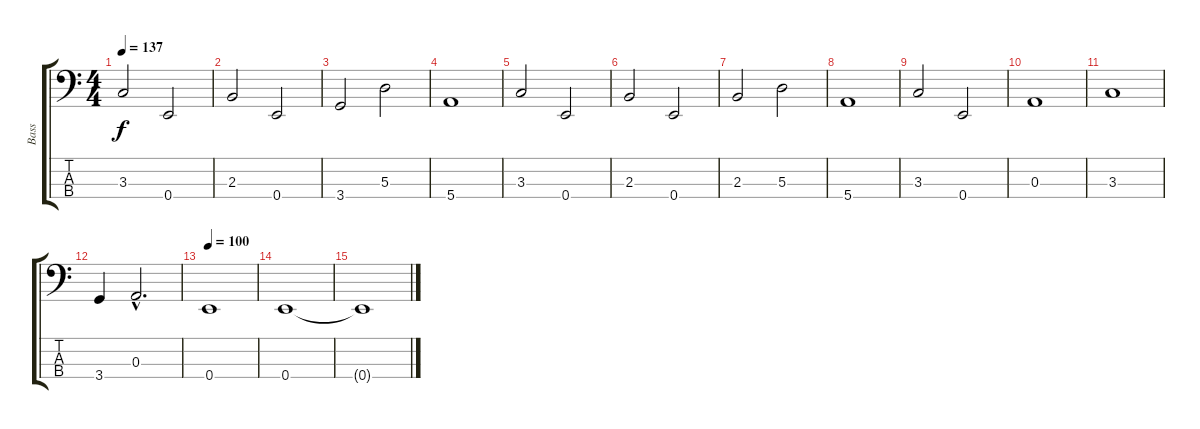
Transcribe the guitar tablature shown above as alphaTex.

\track ("Bass" "Bass") {instrument electricbasspick}
\staff {score tabs}
\tuning (G2 D2 A1 E1) {hide}
\ts (4 4)
\tempo 137
\clef f4
\ks c
3.3.2{dy f} 0.4.2 |
2.3.2 0.4.2 |
3.4.2 5.3.2 |
5.4.1 |
3.3.2 0.4.2 |
2.3.2 0.4.2 |
2.3.2 5.3.2 |
5.4.1 |
3.3.2 0.4.2 |
0.3.1 |
3.3.1 |
3.4.4 0.3{hac}.2{d} |
\tempo 100
0.4.1 |
0.4.1 |
0.4{t}.1
